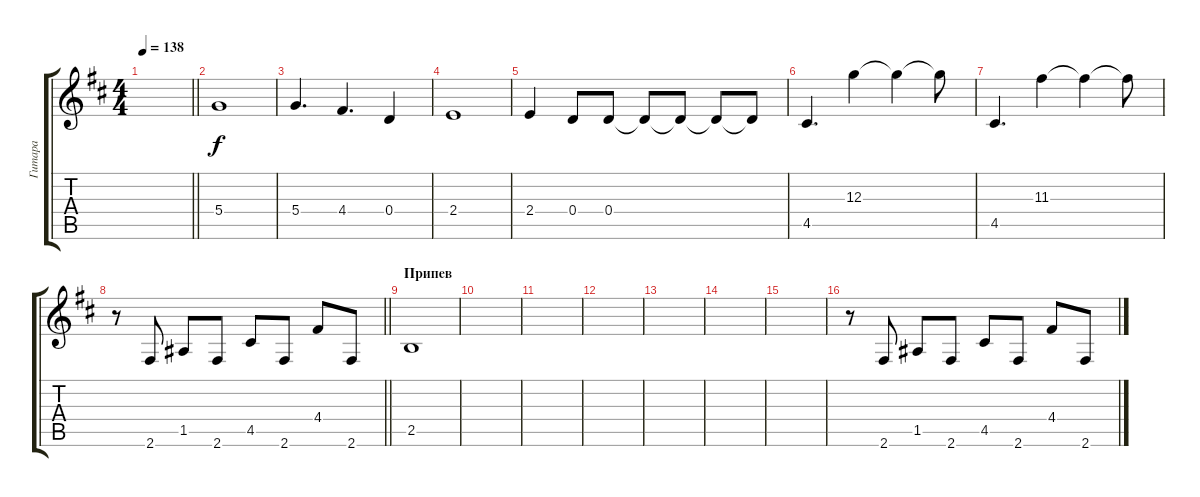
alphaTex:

\track ("Гитара" "Гитара") {instrument acousticguitarsteel}
\staff {score tabs}
\tuning (E4 B3 G3 D3 A2 E2) {hide}
\ts (4 4)
\tempo 138
\clef g2
\barLineRight lightlight
\ks bminor
|
\section ("" "")
5.4.1 |
5.4.4{d} 4.4.4{d} 0.4.4 |
2.4.1 |
2.4.4 0.4.8 0.4.8 0.4{t}.8 0.4{t}.8 0.4{t}.8 0.4{t}.8 |
4.5.4{d} 12.3.4 12.3{t}.4 12.3{t}.8 |
4.5.4{d} 11.3.4 11.3{t}.4 11.3{t}.8 |
\barLineRight lightlight
r.8 2.6.8 1.5.8 2.6.8 4.5.8 2.6.8 4.4.8 2.6.8 |
\section ("" "Припев")
2.5.1 |
|
|
|
|
|
|
r.8 2.6.8 1.5.8 2.6.8 4.5.8 2.6.8 4.4.8 2.6.8
